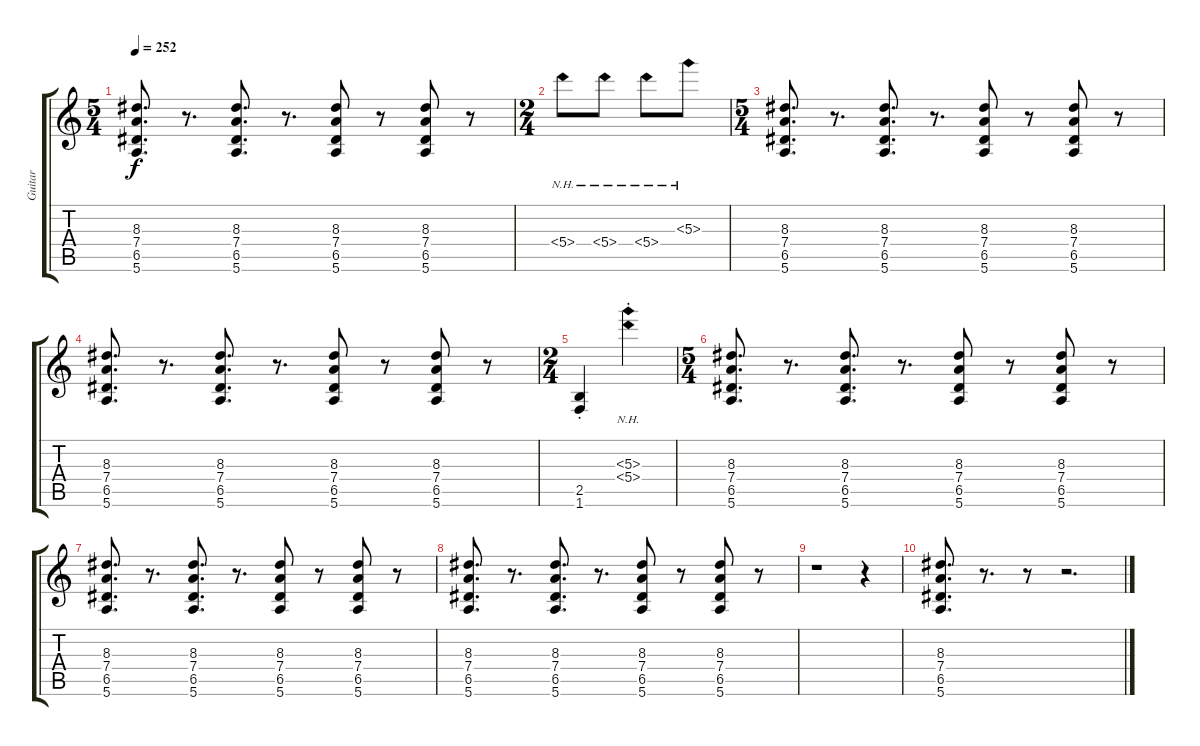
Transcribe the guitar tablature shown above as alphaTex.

\track ("Guitar" "Guitar") {instrument distortionguitar}
\staff {score tabs}
\tuning (E4 B3 G3 D3 A2 E2) {hide}
\ts (5 4)
\tempo 252
\clef g2
\ks c
(8.3 7.4 6.5 5.6).8{d dy f} r.8{d} (8.3 7.4 6.5 5.6).8{d} r.8{d} (8.3 7.4 6.5 5.6).8 r.8 (8.3 7.4 6.5 5.6).8 r.8 |
\ts (2 4)
5.4{nh}.8 5.4{nh}.8 5.4{nh}.8 5.3{nh}.8 |
\ts (5 4)
(8.3 7.4 6.5 5.6).8{d} r.8{d} (8.3 7.4 6.5 5.6).8{d} r.8{d} (8.3 7.4 6.5 5.6).8 r.8 (8.3 7.4 6.5 5.6).8 r.8 |
(8.3 7.4 6.5 5.6).8{d} r.8{d} (8.3 7.4 6.5 5.6).8{d} r.8{d} (8.3 7.4 6.5 5.6).8 r.8 (8.3 7.4 6.5 5.6).8 r.8 |
\ts (2 4)
(2.5{st} 1.6{st}).4 (5.3{nh st} 5.4{nh st}).4 |
\ts (5 4)
(8.3 7.4 6.5 5.6).8{d} r.8{d} (8.3 7.4 6.5 5.6).8{d} r.8{d} (8.3 7.4 6.5 5.6).8 r.8 (8.3 7.4 6.5 5.6).8 r.8 |
(8.3 7.4 6.5 5.6).8{d} r.8{d} (8.3 7.4 6.5 5.6).8{d} r.8{d} (8.3 7.4 6.5 5.6).8 r.8 (8.3 7.4 6.5 5.6).8 r.8 |
(8.3 7.4 6.5 5.6).8{d} r.8{d} (8.3 7.4 6.5 5.6).8{d} r.8{d} (8.3 7.4 6.5 5.6).8 r.8 (8.3 7.4 6.5 5.6).8 r.8 |
r.1 r.4 |
(8.3 7.4 6.5 5.6).8{d} r.8{d} r.8 r.2{d}
